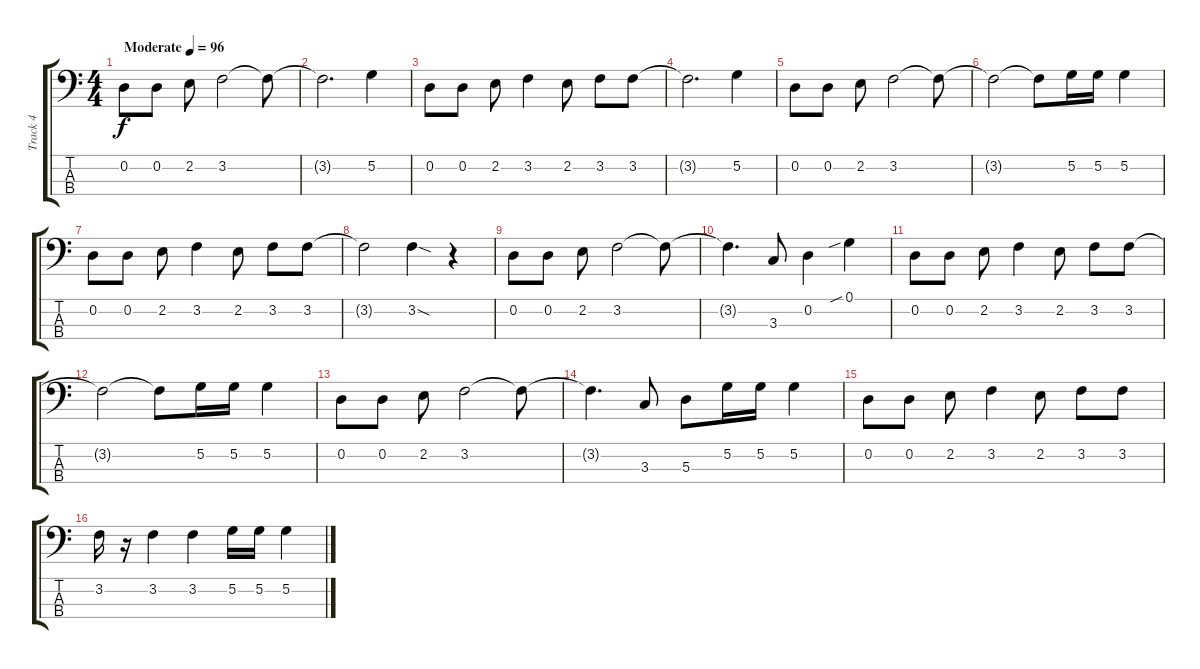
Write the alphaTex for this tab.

\track ("Track 4" "Track 4") {instrument electricbassfinger}
\staff {score tabs}
\tuning (G2 D2 A1 E1) {hide}
\ts (4 4)
\tempo (96 "Moderate")
\clef f4
\ks c
0.2.8{dy f instrument electricbassfinger} 0.2.8 2.2.8 3.2.2 3.2{t}.8 |
3.2{t}.2{d} 5.2.4 |
0.2.8 0.2.8 2.2.8 3.2.4 2.2.8 3.2.8 3.2.8 |
3.2{t}.2{d} 5.2.4 |
0.2.8 0.2.8 2.2.8 3.2.2 3.2{t}.8 |
3.2{t}.2 3.2{t}.8 5.2.16 5.2.16 5.2.4 |
0.2.8 0.2.8 2.2.8 3.2.4 2.2.8 3.2.8 3.2.8 |
3.2{t}.2 3.2{sod}.4 r.4 |
0.2.8 0.2.8 2.2.8 3.2.2 3.2{t}.8 |
3.2{t}.4{d} 3.3.8 0.2.4 0.1{sib}.4 |
0.2.8 0.2.8 2.2.8 3.2.4 2.2.8 3.2.8 3.2.8 |
3.2{t}.2 3.2{t}.8 5.2.16 5.2.16 5.2.4 |
0.2.8 0.2.8 2.2.8 3.2.2 3.2{t}.8 |
3.2{t}.4{d} 3.3.8 5.3.8 5.2.16 5.2.16 5.2.4 |
0.2.8 0.2.8 2.2.8 3.2.4 2.2.8 3.2.8 3.2.8 |
3.2.16 r.16 3.2.4 3.2.4 5.2.16 5.2.16 5.2.4
